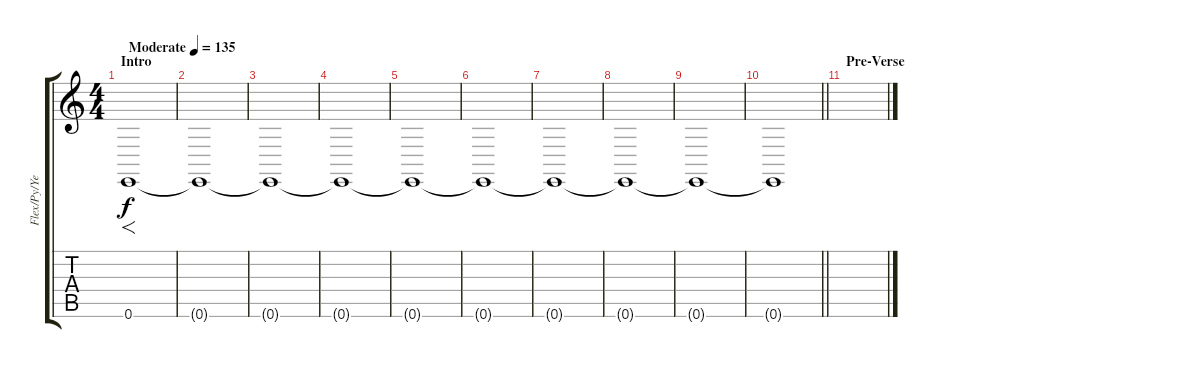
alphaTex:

\track ("Flex/Py/Yellow" "Flex/Py/Ye") {instrument bagpipe}
\staff {score tabs}
\tuning (E4 B3 G3 D3 A2 E2) {hide}
\ts (4 4)
\section ("" "Intro")
\tempo (135 "Moderate")
\clef g2
\ks c
0.6.1{f dy f instrument pad2warm} |
0.6{t}.1 |
0.6{t}.1 |
0.6{t}.1 |
0.6{t}.1 |
0.6{t}.1 |
0.6{t}.1 |
0.6{t}.1 |
0.6{t}.1 |
\barLineRight lightlight
0.6{t}.1 |
\section ("" "Pre-Verse")
